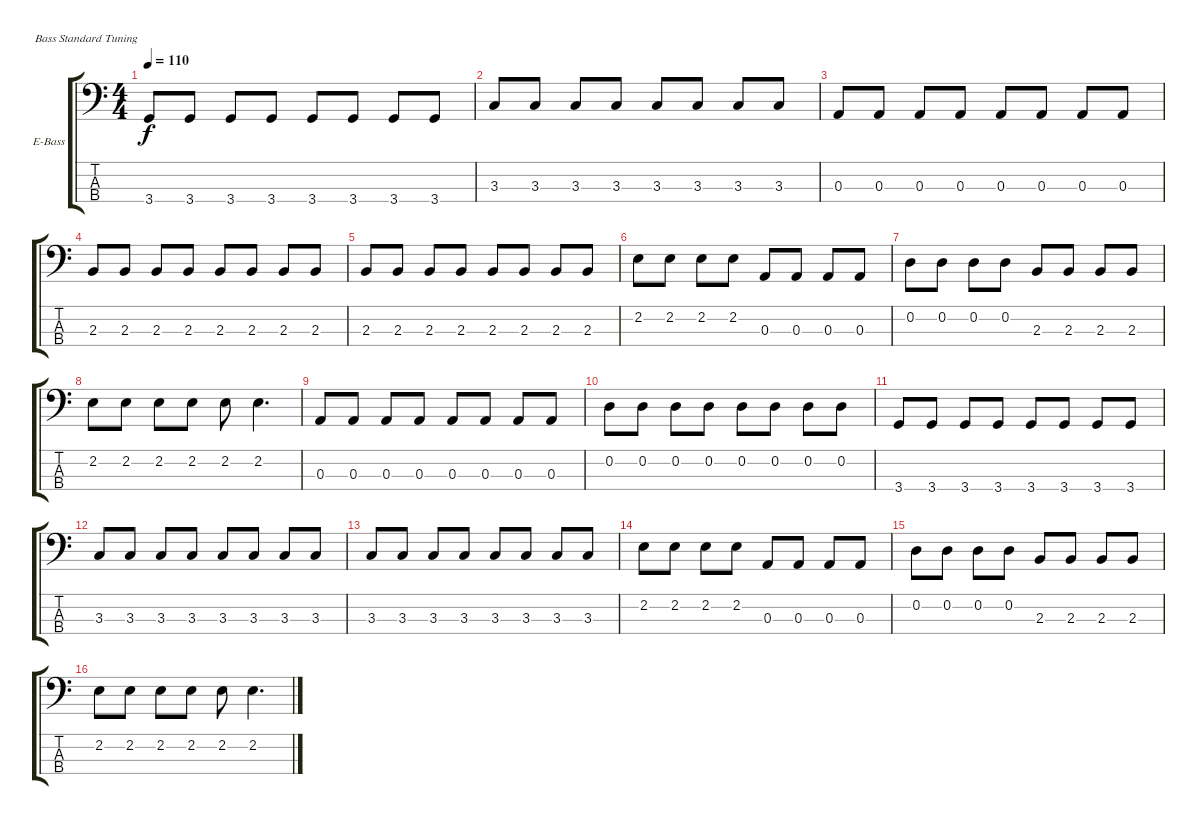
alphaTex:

\bracketExtendMode groupsimilarinstruments
\firstSystemTrackNameOrientation horizontal
\otherSystemsTrackNameOrientation horizontal
\track ("Electric Bass" "E-Bass") {instrument electricbassfinger}
\staff {score tabs}
\tuning (G2 D2 A1 E1)
\ts (4 4)
\tempo 110
\clef f4
\ks c
3.4.8{dy f} 3.4.8 3.4.8 3.4.8 3.4.8 3.4.8 3.4.8 3.4.8 |
3.3.8 3.3.8 3.3.8 3.3.8 3.3.8 3.3.8 3.3.8 3.3.8 |
0.3.8 0.3.8 0.3.8 0.3.8 0.3.8 0.3.8 0.3.8 0.3.8 |
2.3.8 2.3.8 2.3.8 2.3.8 2.3.8 2.3.8 2.3.8 2.3.8 |
2.3.8 2.3.8 2.3.8 2.3.8 2.3.8 2.3.8 2.3.8 2.3.8 |
2.2.8 2.2.8 2.2.8 2.2.8 0.3.8 0.3.8 0.3.8 0.3.8 |
0.2.8 0.2.8 0.2.8 0.2.8 2.3.8 2.3.8 2.3.8 2.3.8 |
2.2.8 2.2.8 2.2.8 2.2.8 2.2.8 2.2.4{d} |
0.3.8 0.3.8 0.3.8 0.3.8 0.3.8 0.3.8 0.3.8 0.3.8 |
0.2.8 0.2.8 0.2.8 0.2.8 0.2.8 0.2.8 0.2.8 0.2.8 |
3.4.8 3.4.8 3.4.8 3.4.8 3.4.8 3.4.8 3.4.8 3.4.8 |
3.3.8 3.3.8 3.3.8 3.3.8 3.3.8 3.3.8 3.3.8 3.3.8 |
3.3.8 3.3.8 3.3.8 3.3.8 3.3.8 3.3.8 3.3.8 3.3.8 |
2.2.8 2.2.8 2.2.8 2.2.8 0.3.8 0.3.8 0.3.8 0.3.8 |
0.2.8 0.2.8 0.2.8 0.2.8 2.3.8 2.3.8 2.3.8 2.3.8 |
2.2.8 2.2.8 2.2.8 2.2.8 2.2.8 2.2.4{d}
